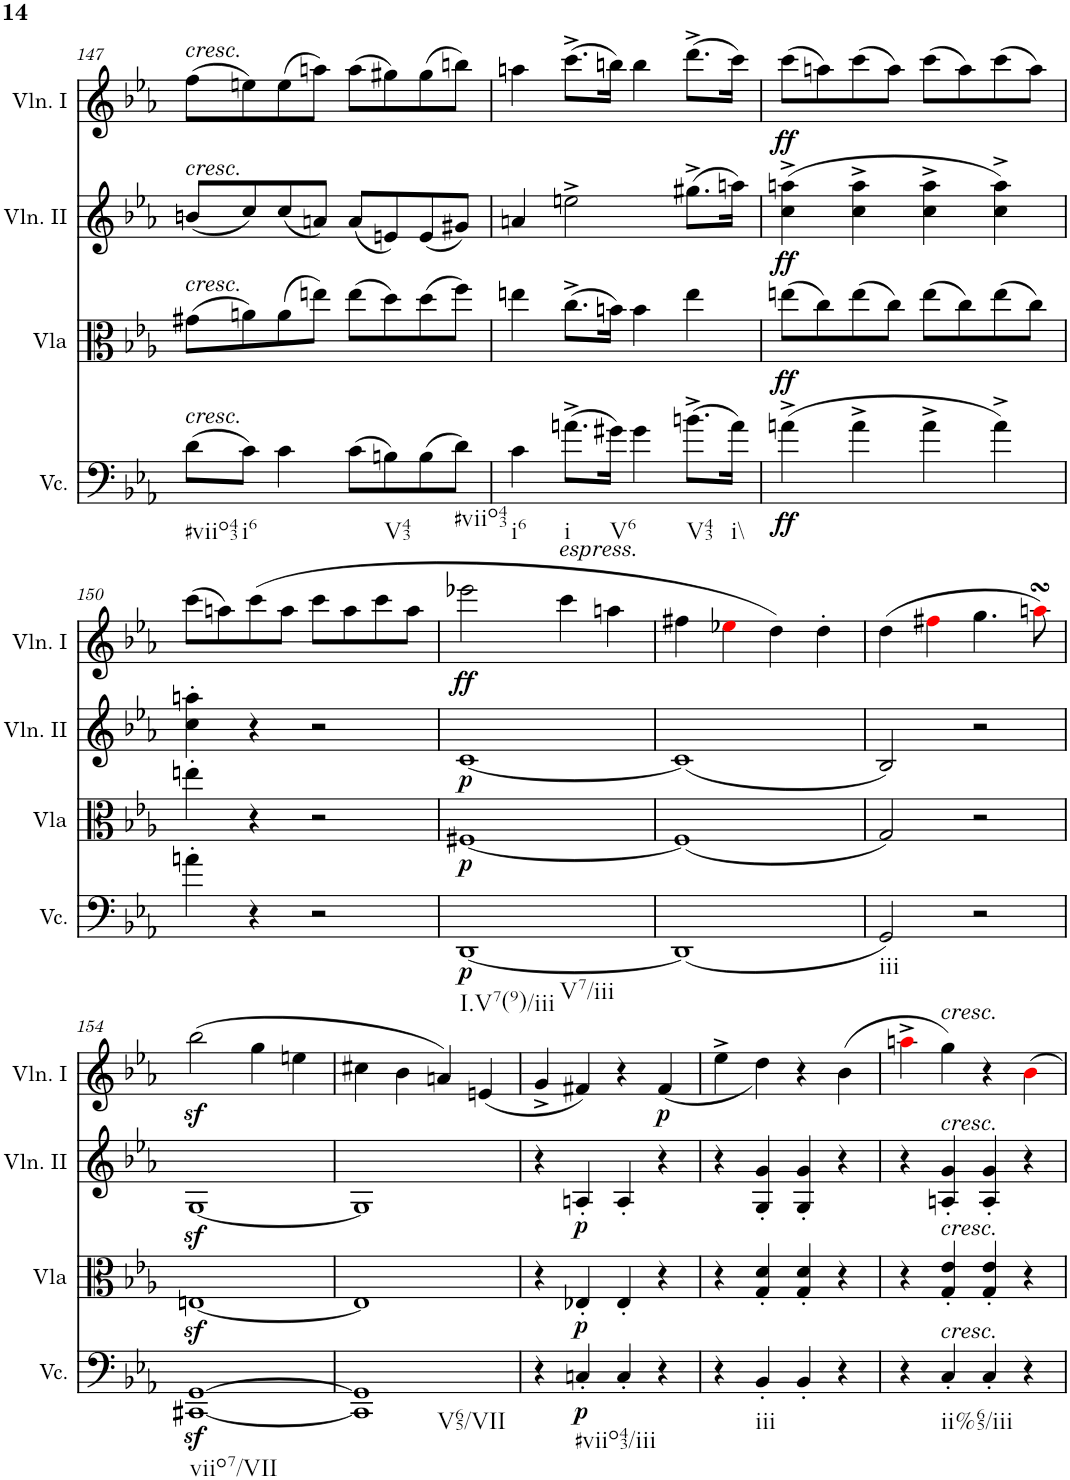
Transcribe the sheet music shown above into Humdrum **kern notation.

**kern	**dynam	**kern	**dynam	**kern	**dynam	**kern	**dynam
*part4	*part4	*part3	*part3	*part2	*part2	*part1	*part1
*staff4	*staff4	*staff3	*staff3	*staff2	*staff2	*staff1	*staff1
*I"Violoncello	*	*I"Viola	*	*I"Violino II	*	*I"Violino I	*
*I'Vc.	*	*I'Vla	*	*I'Vln. II	*	*I'Vln. I	*
!!LO:PB:g=z
*clefF4	*	*clefC3	*	*clefG2	*	*clefG2	*
*k[b-e-a-]	*	*k[b-e-a-]	*	*k[b-e-a-]	*	*k[b-e-a-]	*
*M4/4	*	*M4/4	*	*M4/4	*	*M4/4	*
*met(c)	*	*met(c)	*	*met(c)	*	*met(c)	*
=147	=147	=147	=147	=147	=147	=147	=147
!	!	!	!	!	!	!LO:TX:a:i:t=cresc.	!
!	!	!	!	!LO:TX:a:i:t=cresc.	!	!	!
!	!	!LO:TX:a:i:t=cresc.	!	!	!	!	!
!LO:TX:a:i:t=cresc.	!	!	!	!	!	!	!
!LO:TX:b:t=#viio43	!	!	!	!	!	!	!
(>8d\L	.	(>8g#X\L	.	(<8bn/L	.	(>8ff\L	.
!LO:TX:b:t=i6	!	!	!	!	!	!	!
8c\J)	.	8an\)	.	8cc/)	.	8een\)	.
4c\	.	(>8a\	.	(<8cc/	.	(>8ee\	.
.	.	8een\J)	.	8an/J)	.	8aan\J)	.
(>8c\L	.	(>8ee\L	.	(<8a/L	.	(>8aa\L	.
!LO:TX:b:t=V43	!	!	!	!	!	!	!
8Bn\)	.	8dd\)	.	8en/)	.	8gg#X\)	.
(>8B\	.	(>8dd\	.	(<8e/	.	(>8gg#\	.
!LO:TX:b:t=#viio43	!	!	!	!	!	!	!
8d\J)	.	8ff\J)	.	8g#X/J)	.	8bbn\J)	.
=148	=148	=148	=148	=148	=148	=148	=148
!LO:TX:b:t=i6	!	!	!	!	!	!	!
4c\	.	4een\	.	4an/	.	4aan\	.
!LO:TX:b:t=i	!	!	!	!	!	!	!
(>8.an^\L	.	(>8.cc^\L	.	2een^\	.	(>8.ccc^\L	.
!LO:TX:b:t=V6	!	!	!	!	!	!	!
16g#X\Jk)	.	16bn\Jk)	.	.	.	16bbn\Jk)	.
4g#\	.	4b\	.	.	.	4bb\	.
!LO:TX:b:t=V43	!	!	!	!	!	!	!
(>8.bn^\L	.	4ee\	.	(>8.gg#X^\L	.	(>8.ddd^\L	.
!LO:TX:b:t=i\\	!	!	!	!	!	!	!
16a\Jk)	.	.	.	16aan\Jk)	.	16ccc\Jk)	.
=149	=149	=149	=149	=149	=149	=149	=149
!	!LO:DY:b	!	!LO:DY:b	!	!LO:DY:b	!	!LO:DY:b
(>4an^\	ff	(>8een\L	ff	(>4cc\^ 4aan\^	ff	(>8ccc\L	ff
.	.	8cc\)	.	.	.	8aan\)	.
4a^\	.	(>8ee\	.	4cc\^ 4aa\^	.	(>8ccc\	.
.	.	8cc\J)	.	.	.	8aa\J)	.
4a^\	.	(>8ee\L	.	4cc\^ 4aa\^	.	(>8ccc\L	.
.	.	8cc\)	.	.	.	8aa\)	.
4a^\)	.	(>8ee\	.	4cc\^ 4aa\^)	.	(>8ccc\	.
.	.	8cc\J)	.	.	.	8aa\J)	.
!!LO:LB:g=z
=150	=150	=150	=150	=150	=150	=150	=150
4an'\	.	4een'\	.	4cc\' 4aan\'	.	(>8ccc\L	.
.	.	.	.	.	.	8aan\)	.
4r	.	4r	.	4r	.	(>8ccc\	.
.	.	.	.	.	.	8aa\J	.
2r	.	2r	.	2r	.	8ccc\L	.
.	.	.	.	.	.	8aa\	.
.	.	.	.	.	.	8ccc\	.
.	.	.	.	.	.	8aa\J	.
=151	=151	=151	=151	=151	=151	=151	=151
!LO:TX:b:t=I.V7(9)/iii	!	!	!	!	!	!	!
!LO:TX:b:t=V7/iii	!	!	!	!	!	!	!
!	!LO:DY:b	!	!LO:DY:b	!	!LO:DY:b	!	!LO:DY:b
[1DD	p	[1F#X	p	[1c	p	2eee-X\	ff
!	!	!	!	!	!	!LO:TX:a:i:t=espress.	!
.	.	.	.	.	.	4ccc\	.
.	.	.	.	.	.	4aan\	.
=152	=152	=152	=152	=152	=152	=152	=152
(<1DD]	.	(<1F#]	.	(<1c]	.	4ff#X\	.
.	.	.	.	.	.	4ee-Xi\	.
.	.	.	.	.	.	4dd\)	.
.	.	.	.	.	.	4dd'\	.
=153	=153	=153	=153	=153	=153	=153	=153
!LO:TX:b:t=iii	!	!	!	!	!	!	!
2GG/)	.	2G/)	.	2B-/)	.	(>4dd\	.
.	.	.	.	.	.	4ff#Xi\	.
2r	.	2r	.	2r	.	4.gg\	.
.	.	.	.	.	.	8aansSsSi\)	.
!!LO:LB:g=z
=154	=154	=154	=154	=154	=154	=154	=154
!LO:TX:b:t=viio7/VII	!	!	!	!	!	!	!
[1CC#Xz< [1GGz<	.	[1Enz<	.	[1Gz<	.	(>2bb-z<\	.
.	.	.	.	.	.	4gg\	.
.	.	.	.	.	.	4een\	.
=155	=155	=155	=155	=155	=155	=155	=155
!LO:TX:b:t=V65/VII	!	!	!	!	!	!	!
1CC#] 1GG]	.	1E]	.	1G]	.	4cc#X\	.
.	.	.	.	.	.	4b-\	.
.	.	.	.	.	.	4an/)	.
.	.	.	.	.	.	(<4en/	.
=156	=156	=156	=156	=156	=156	=156	=156
4r	.	4r	.	4r	.	4g^/	.
!LO:TX:b:t=#viio43/iii	!	!	!	!	!	!	!
!	!LO:DY:b	!	!LO:DY:b	!	!LO:DY:b	!	!
4Cn'/	p	4E-X'/	p	4An'/	p	4f#X/)	.
4C'/	.	4E-'/	.	4A'/	.	4r	.
!	!	!	!	!	!	!	!LO:DY:b
4r	.	4r	.	4r	.	(<4f#/	p
=157	=157	=157	=157	=157	=157	=157	=157
4r	.	4r	.	4r	.	4ee-^\	.
!LO:TX:b:t=iii	!	!	!	!	!	!	!
4BB-'/	.	4G/' 4d/'	.	4G/' 4g/'	.	4dd\)	.
4BB-'/	.	4G/' 4d/'	.	4G/' 4g/'	.	4r	.
4r	.	4r	.	4r	.	(>4b-\	.
=158	=158	=158	=158	=158	=158	=158	=158
4r	.	4r	.	4r	.	4aan^i\	.
!	!	!	!	!	!	!LO:TX:a:i:t=cresc.	!
!	!	!	!	!LO:TX:a:i:t=cresc.	!	!	!
!	!	!LO:TX:a:i:t=cresc.	!	!	!	!	!
!LO:TX:a:i:t=cresc.	!	!	!	!	!	!	!
!LO:TX:b:t=ii%65/iii	!	!	!	!	!	!	!
4C'/	.	4G/' 4e-/'	.	4An/' 4g/'	.	4gg\)	.
4C'/	.	4G/' 4e-/'	.	4A/' 4g/'	.	4r	.
4r	.	4r	.	4r	.	4b-i\	.
=	=	=	=	=	=	=	=
*-	*-	*-	*-	*-	*-	*-	*-
